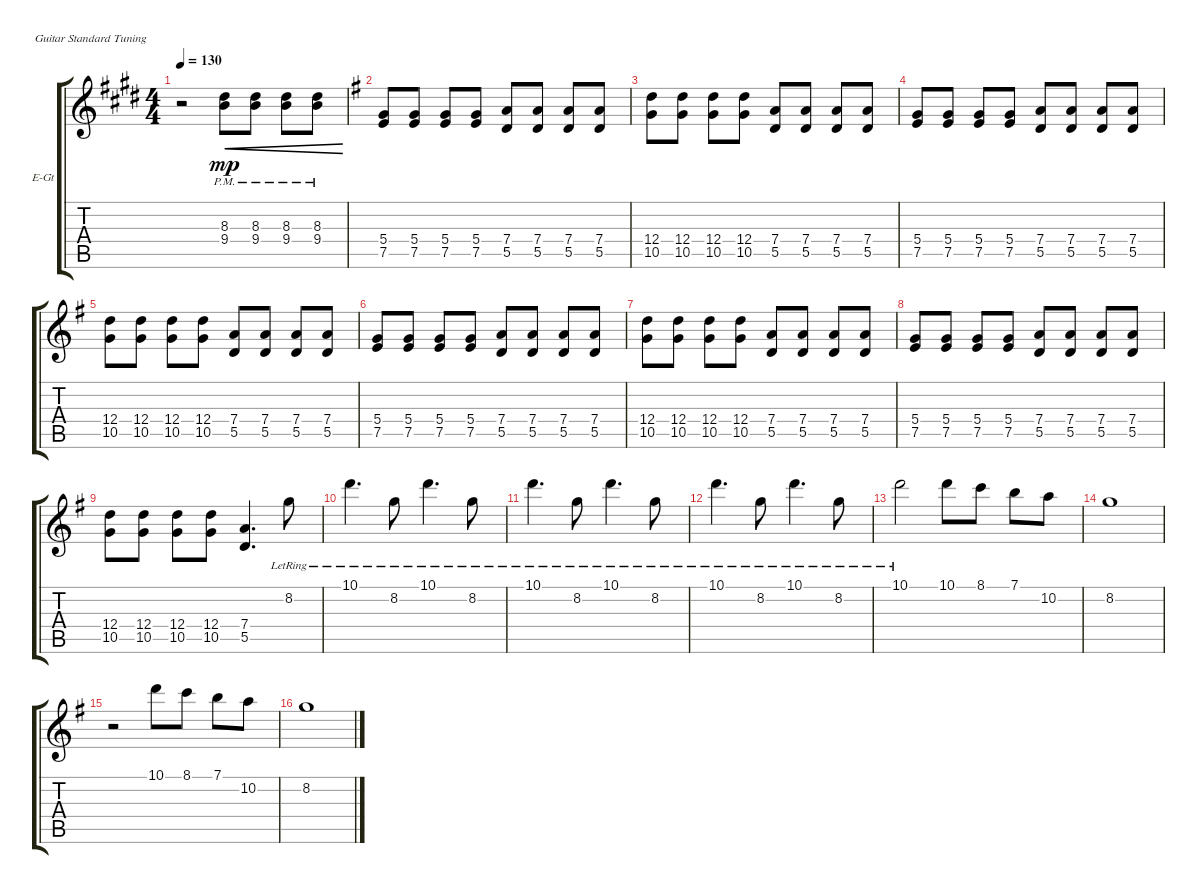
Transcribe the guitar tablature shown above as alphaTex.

\defaultSystemsLayout 4
\bracketExtendMode groupsimilarinstruments
\firstSystemTrackNameOrientation horizontal
\otherSystemsTrackNameOrientation horizontal
\track ("ЭЛЕКТРО" "E-Gt") {instrument distortionguitar}
\staff {score tabs}
\tuning (E4 B3 G3 D3 A2 E2)
\ts (4 4)
\tempo 130
\clef g2
\scale
0.333333
\ks c#minor
r.2{dy mf} (9.4{pm} 8.3{pm}).8{cre dy mp} (9.4{pm} 8.3{pm}).8{cre} (9.4{pm} 8.3{pm}).8{cre} (9.4{pm} 8.3{pm}).8{cre} |
\scale
0.333333
\ks eminor
(7.5 5.4).8 (7.5 5.4).8 (7.5 5.4).8 (7.5 5.4).8 (5.5 7.4).8 (5.5 7.4).8 (5.5 7.4).8 (5.5 7.4).8 |
\scale
0.333333 (10.5 12.4).8 (10.5 12.4).8 (10.5 12.4).8 (10.5 12.4).8 (5.5 7.4).8 (5.5 7.4).8 (5.5 7.4).8 (5.5 7.4).8 |
\scale
0.333333 (7.5 5.4).8 (7.5 5.4).8 (7.5 5.4).8 (7.5 5.4).8 (5.5 7.4).8 (5.5 7.4).8 (5.5 7.4).8 (5.5 7.4).8 |
\scale
0.333333 (10.5 12.4).8 (10.5 12.4).8 (10.5 12.4).8 (10.5 12.4).8 (5.5 7.4).8 (5.5 7.4).8 (5.5 7.4).8 (5.5 7.4).8 |
\scale
0.333333 (7.5 5.4).8 (7.5 5.4).8 (7.5 5.4).8 (7.5 5.4).8 (5.5 7.4).8 (5.5 7.4).8 (5.5 7.4).8 (5.5 7.4).8 |
(10.5 12.4).8 (10.5 12.4).8 (10.5 12.4).8 (10.5 12.4).8 (5.5 7.4).8 (5.5 7.4).8 (5.5 7.4).8 (5.5 7.4).8 |
\scale
0.333333 (7.5 5.4).8 (7.5 5.4).8 (7.5 5.4).8 (7.5 5.4).8 (5.5 7.4).8 (5.5 7.4).8 (5.5 7.4).8 (5.5 7.4).8 |
(10.5 12.4).8 (10.5 12.4).8 (10.5 12.4).8 (10.5 12.4).8 (5.5 7.4).4{d} 8.2{lr}.8 |
10.1{lr}.4{d} 8.2{lr}.8 10.1{lr}.4{d} 8.2{lr}.8 |
10.1{lr}.4{d} 8.2{lr}.8 10.1{lr}.4{d} 8.2{lr}.8 |
10.1{lr}.4{d} 8.2{lr}.8 10.1{lr}.4{d} 8.2{lr}.8 |
10.1{lr}.2 10.1.8 8.1.8 7.1.8 10.2.8 |
8.2.1 |
r.2 10.1.8 8.1.8 7.1.8 10.2.8 |
8.2.1
